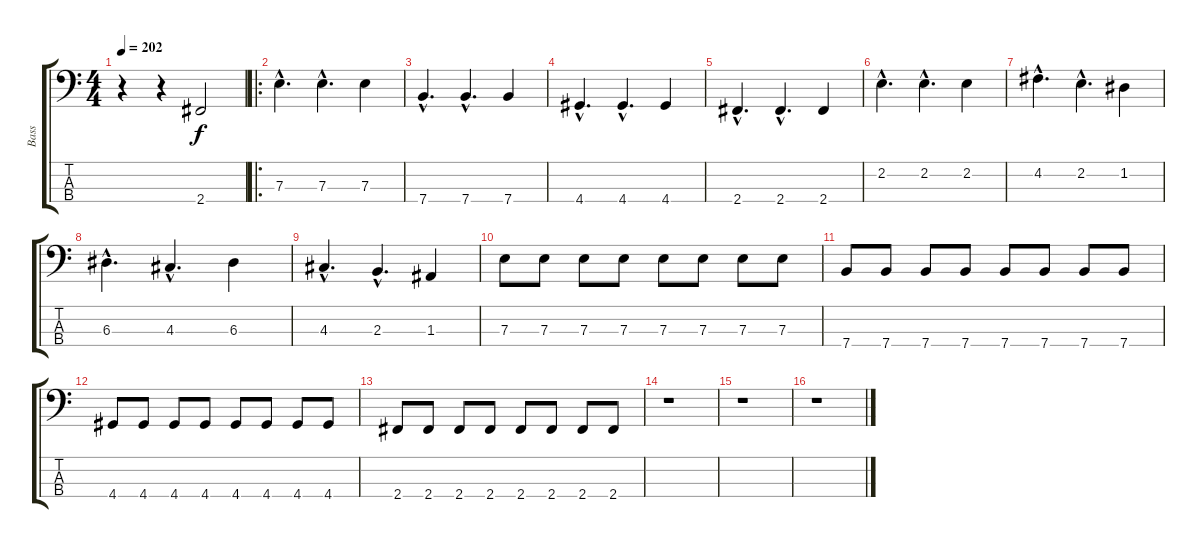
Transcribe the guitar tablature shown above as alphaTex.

\track ("Bass" "Bass") {instrument slapbass2}
\staff {score tabs}
\tuning (G2 D2 A1 E1) {hide}
\ts (4 4)
\tempo 202
\clef f4
\ks c
r.4{dy f instrument slapbass2} r.4 2.4.2 |
\ro
7.3{hac}.4{d} 7.3{hac}.4{d} 7.3.4 |
7.4{hac}.4{d} 7.4{hac}.4{d} 7.4.4 |
4.4{hac}.4{d} 4.4{hac}.4{d} 4.4.4 |
2.4{hac}.4{d} 2.4{hac}.4{d} 2.4.4 |
2.2{hac}.4{d} 2.2{hac}.4{d} 2.2.4 |
4.2{hac}.4{d} 2.2{hac}.4{d} 1.2.4 |
6.3{hac}.4{d} 4.3{hac}.4{d} 6.3.4 |
4.3{hac}.4{d} 2.3{hac}.4{d} 1.3.4 |
7.3.8 7.3.8 7.3.8 7.3.8 7.3.8 7.3.8 7.3.8 7.3.8 |
7.4.8 7.4.8 7.4.8 7.4.8 7.4.8 7.4.8 7.4.8 7.4.8 |
4.4.8 4.4.8 4.4.8 4.4.8 4.4.8 4.4.8 4.4.8 4.4.8 |
2.4.8 2.4.8 2.4.8 2.4.8 2.4.8 2.4.8 2.4.8 2.4.8 |
r.1 |
r.1 |
r.1
